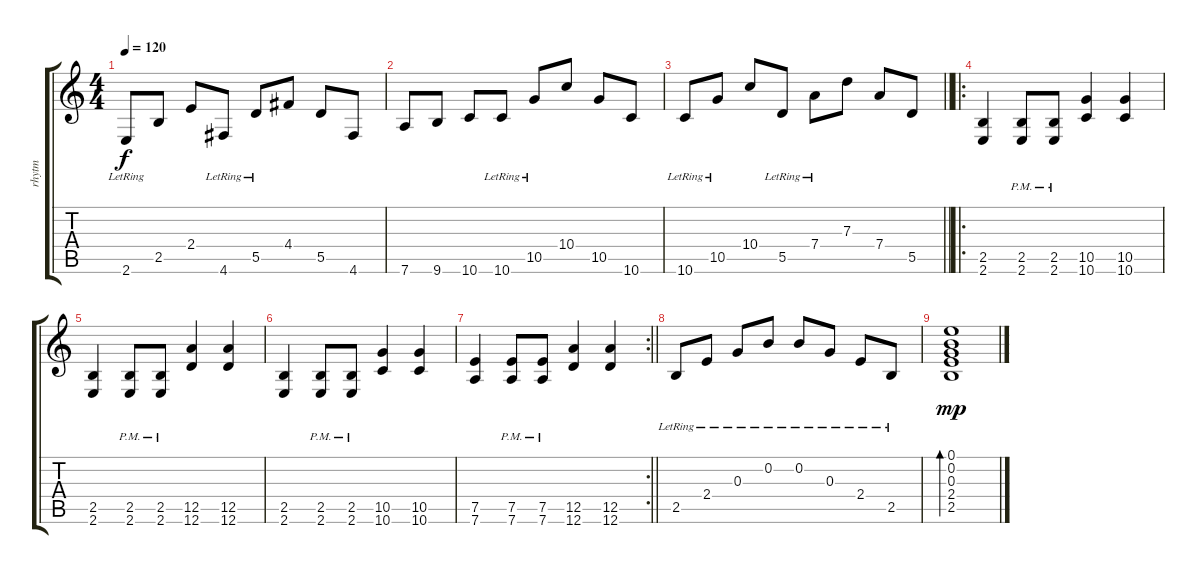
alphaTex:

\track ("rhytm" "rhytm") {instrument acousticguitarsteel}
\staff {score tabs}
\tuning (E4 B3 G3 D3 A2 D2) {hide}
\ts (4 4)
\tempo 120
\clef g2
\ks c
2.6{lr}.8{dy f} 2.5.8 2.4.8 4.6{lr}.8 5.5{lr}.8 4.4.8 5.5.8 4.6.8 |
7.6.8 9.6.8 10.6.8 10.6{lr}.8 10.5{lr}.8 10.4.8 10.5.8 10.6.8 |
\barLineRight lightlight
10.6{lr}.8 10.5{lr}.8 10.4.8 5.5{lr}.8 7.4{lr}.8 7.3.8 7.4.8 5.5.8 |
\ro
(2.5 2.6).4 (2.5{pm} 2.6{pm}).8 (2.5{pm} 2.6{pm}).8 (10.5 10.6).4 (10.5 10.6).4 |
(2.5 2.6).4 (2.5{pm} 2.6{pm}).8 (2.5{pm} 2.6{pm}).8 (12.5 12.6).4 (12.5 12.6).4 |
(2.5 2.6).4 (2.5{pm} 2.6{pm}).8 (2.5{pm} 2.6{pm}).8 (10.5 10.6).4 (10.5 10.6).4 |
\rc 2
\barLineRight lightlight
(7.5 7.6).4 (7.5{pm} 7.6{pm}).8 (7.5{pm} 7.6{pm}).8 (12.5 12.6).4 (12.5 12.6).4 |
2.5{lr}.8 2.4{lr}.8 0.3{lr}.8 0.2{lr}.8 0.2{lr}.8 0.3{lr}.8 2.4{lr}.8 2.5{lr}.8 |
(0.1 0.2 0.3 2.4 2.5).1{bd 240 dy mp}
